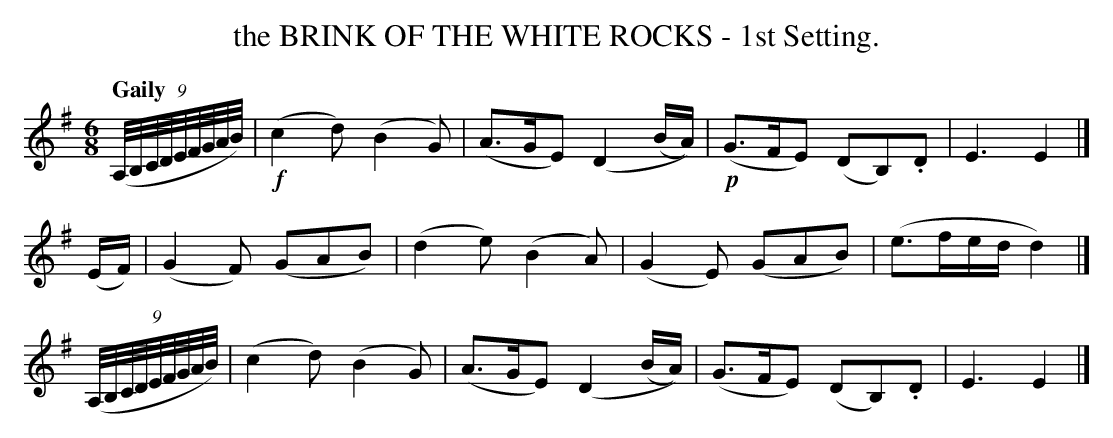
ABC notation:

X:1
T: the BRINK OF THE WHITE ROCKS - 1st Setting.
Q: "Gaily"
M: 6/8
L: 1/8
K: Em
((9A,//B,//C//D//E//F//G//A//B//) | (!f!c2d) (B2G) | (A>GE) (D2(B/A/)) | (!p!G>FE) (DB,).D | E3 E2 |]
(E/F/) | (G2F) (GAB) | (d2e) (B2A) | (G2E) (GAB) | (e>fe/d/ d2) |]
((9A,//B,//C//D//E//F//G//A//B//) | (c2d) (B2G) | (A>GE) (D2(B/A/)) | (G>FE) (DB,).D | E3 E2 |]
